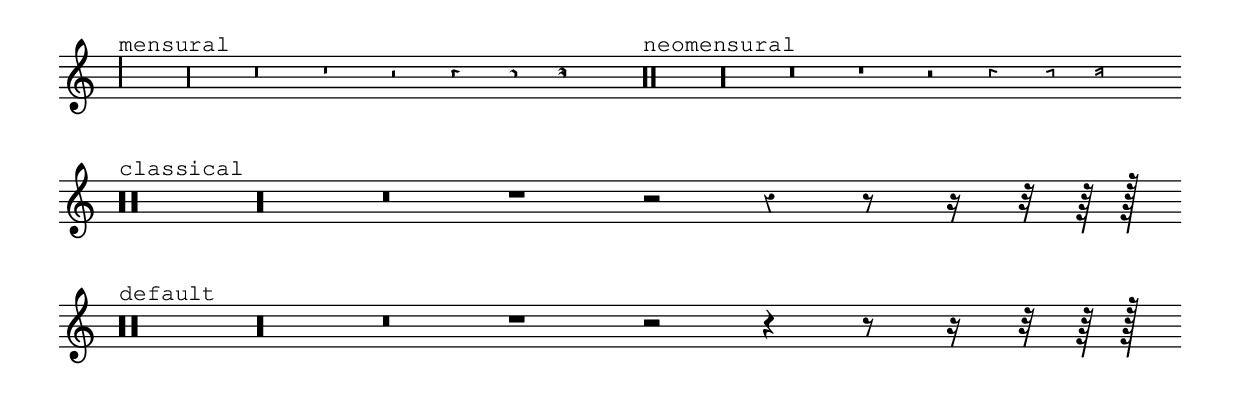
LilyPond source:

%% DO NOT EDIT this file manually; it is automatically
%% generated from LSR http://lsr.dsi.unimi.it
%% Make any changes in LSR itself, or in Documentation/snippets/new/ ,
%% and then run scripts/auxiliar/makelsr.py
%%
%% This file is in the public domain.
\version "2.12.2"

\header {
  lsrtags = "rhythms, ancient-notation, tweaks-and-overrides"

%% Translation of GIT committish: 59caa3adce63114ca7972d18f95d4aadc528ec3d
  doctitlees = "Estilos de silencios"
  texidoces = "
Los silencios se pueden imprimir en distintos estilos.
"

%% Translation of GIT committish: 0a868be38a775ecb1ef935b079000cebbc64de40

  doctitlede = "Pausenstile"
  texidocde = "
Pausen können in verschiedenen Stilen dargestellt werden.
"



%% Translation of GIT committish: 4da4307e396243a5a3bc33a0c2753acac92cb685
  texidocfr = "
Les silences peuvent être gravés selon différents styles.

"
  doctitlefr = "Styles de silences"

  texidoc = "
Rests may be used in various styles.




"
  doctitle = "Rest styles"
} % begin verbatim

\layout {
  indent = 0
  \context {
    \Staff
    \remove "Time_signature_engraver"
  }
}

\new Staff \relative c {
  \cadenzaOn
  \override Staff.Rest #'style = #'mensural
  r\maxima^\markup \typewriter { mensural }
  r\longa r\breve r1 r2 r4 r8 r16 s32 s64 s128 s128
  \bar ""

  \override Staff.Rest #'style = #'neomensural
  r\maxima^\markup \typewriter { neomensural }
  r\longa r\breve r1 r2 r4 r8 r16 s32 s64 s128 s128
  \bar ""

  \override Staff.Rest #'style = #'classical
  r\maxima^\markup \typewriter { classical }
  r\longa r\breve r1 r2 r4 r8 r16 r32 r64 r128 s128
  \bar ""

  \override Staff.Rest  #'style = #'default
  r\maxima^\markup \typewriter { default }
  r\longa r\breve r1 r2 r4 r8 r16 r32 r64 r128 s128
}

